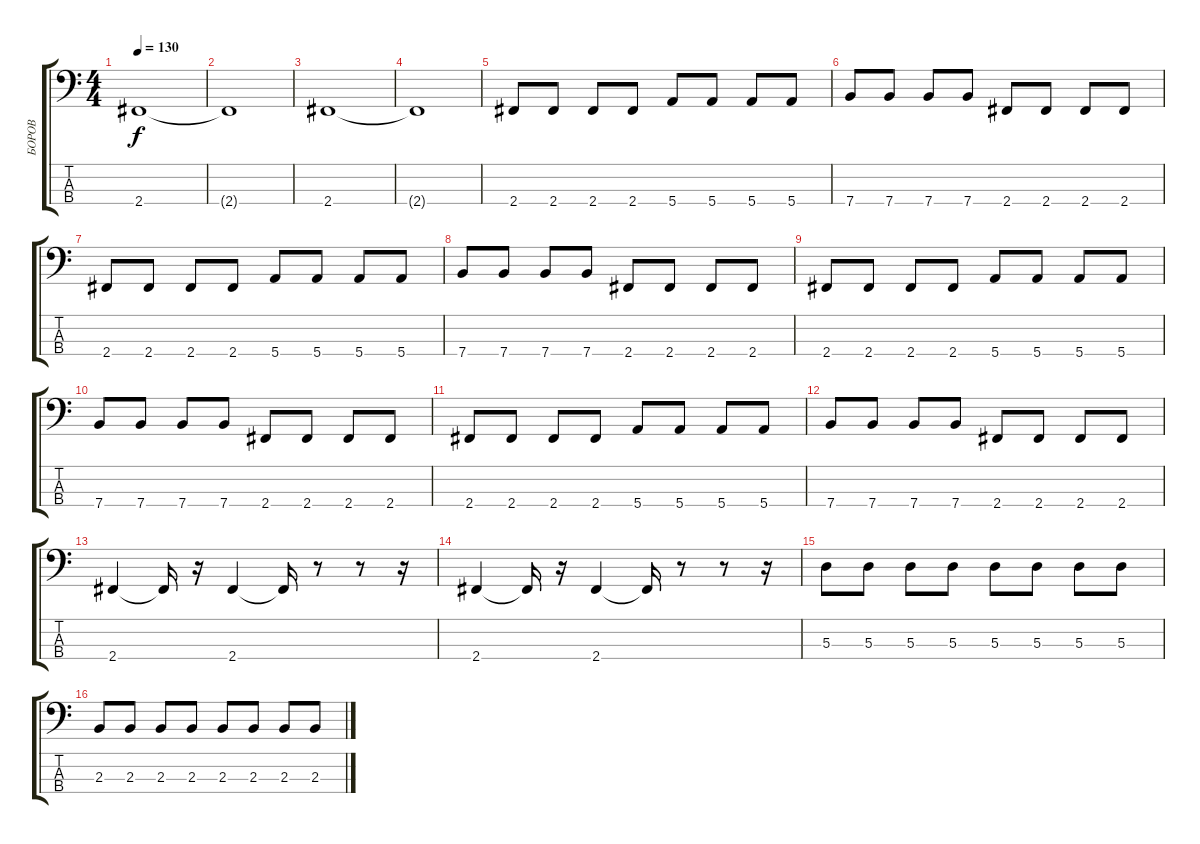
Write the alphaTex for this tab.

\track ("БОРОВ" "БОРОВ") {instrument electricbasspick}
\staff {score tabs}
\tuning (G2 D2 A1 E1) {hide}
\ts (4 4)
\tempo 130
\clef f4
\ks c
2.4.1{dy f instrument electricbasspick} |
2.4{t}.1 |
2.4.1 |
2.4{t}.1 |
2.4.8 2.4.8 2.4.8 2.4.8 5.4.8 5.4.8 5.4.8 5.4.8 |
7.4.8 7.4.8 7.4.8 7.4.8 2.4.8 2.4.8 2.4.8 2.4.8 |
2.4.8 2.4.8 2.4.8 2.4.8 5.4.8 5.4.8 5.4.8 5.4.8 |
7.4.8 7.4.8 7.4.8 7.4.8 2.4.8 2.4.8 2.4.8 2.4.8 |
2.4.8 2.4.8 2.4.8 2.4.8 5.4.8 5.4.8 5.4.8 5.4.8 |
7.4.8 7.4.8 7.4.8 7.4.8 2.4.8 2.4.8 2.4.8 2.4.8 |
2.4.8 2.4.8 2.4.8 2.4.8 5.4.8 5.4.8 5.4.8 5.4.8 |
7.4.8 7.4.8 7.4.8 7.4.8 2.4.8 2.4.8 2.4.8 2.4.8 |
2.4.4 2.4{t}.16 r.16 2.4.4 2.4{t}.16 r.8 r.8 r.16 |
2.4.4 2.4{t}.16 r.16 2.4.4 2.4{t}.16 r.8 r.8 r.16 |
5.3.8 5.3.8 5.3.8 5.3.8 5.3.8 5.3.8 5.3.8 5.3.8 |
2.3.8 2.3.8 2.3.8 2.3.8 2.3.8 2.3.8 2.3.8 2.3.8
